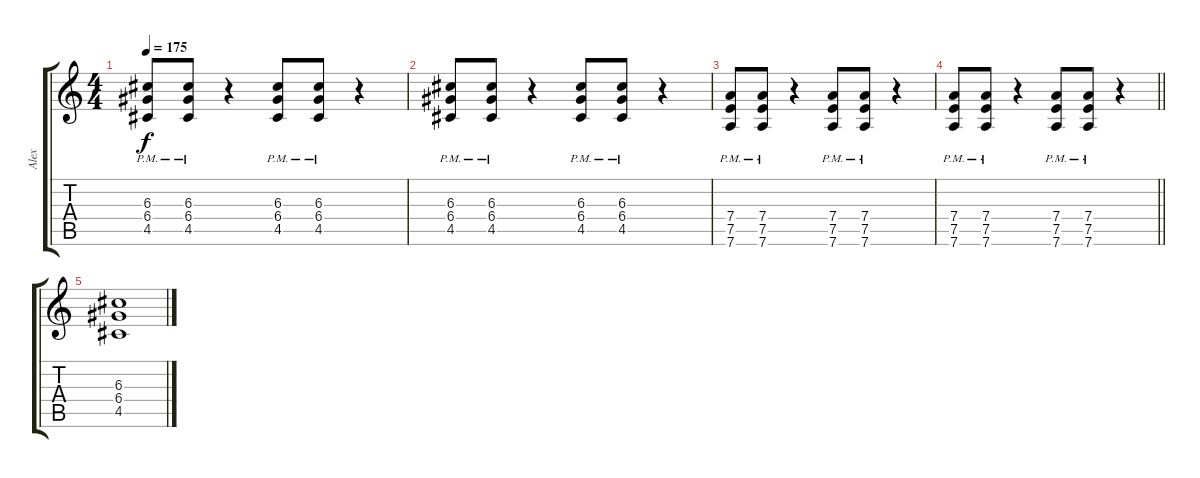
\track ("Alex" "Alex") {instrument distortionguitar}
\staff {score tabs}
\tuning (E4 B3 G3 D3 A2 D2) {hide}
\ts (4 4)
\tempo 175
\clef g2
\ks c
(6.3{pm} 6.4{pm} 4.5{pm}).8{dy f} (6.3{pm} 6.4{pm} 4.5{pm}).8 r.4 (6.3{pm} 6.4{pm} 4.5{pm}).8 (6.3{pm} 6.4{pm} 4.5{pm}).8 r.4 |
(6.3{pm} 6.4{pm} 4.5{pm}).8 (6.3{pm} 6.4{pm} 4.5{pm}).8 r.4 (6.3 6.4{pm} 4.5{pm}).8 (6.3 6.4{pm} 4.5{pm}).8 r.4 |
(7.4{pm} 7.5{pm} 7.6{pm}).8 (7.4{pm} 7.5{pm} 7.6{pm}).8 r.4 (7.4{pm} 7.5{pm} 7.6{pm}).8 (7.4{pm} 7.5{pm} 7.6{pm}).8 r.4 |
\barLineRight lightlight
(7.4{pm} 7.5{pm} 7.6{pm}).8 (7.4{pm} 7.5{pm} 7.6{pm}).8 r.4 (7.4{pm} 7.5{pm} 7.6{pm}).8 (7.4{pm} 7.5{pm} 7.6{pm}).8 r.4 |
(6.3 6.4 4.5).1
